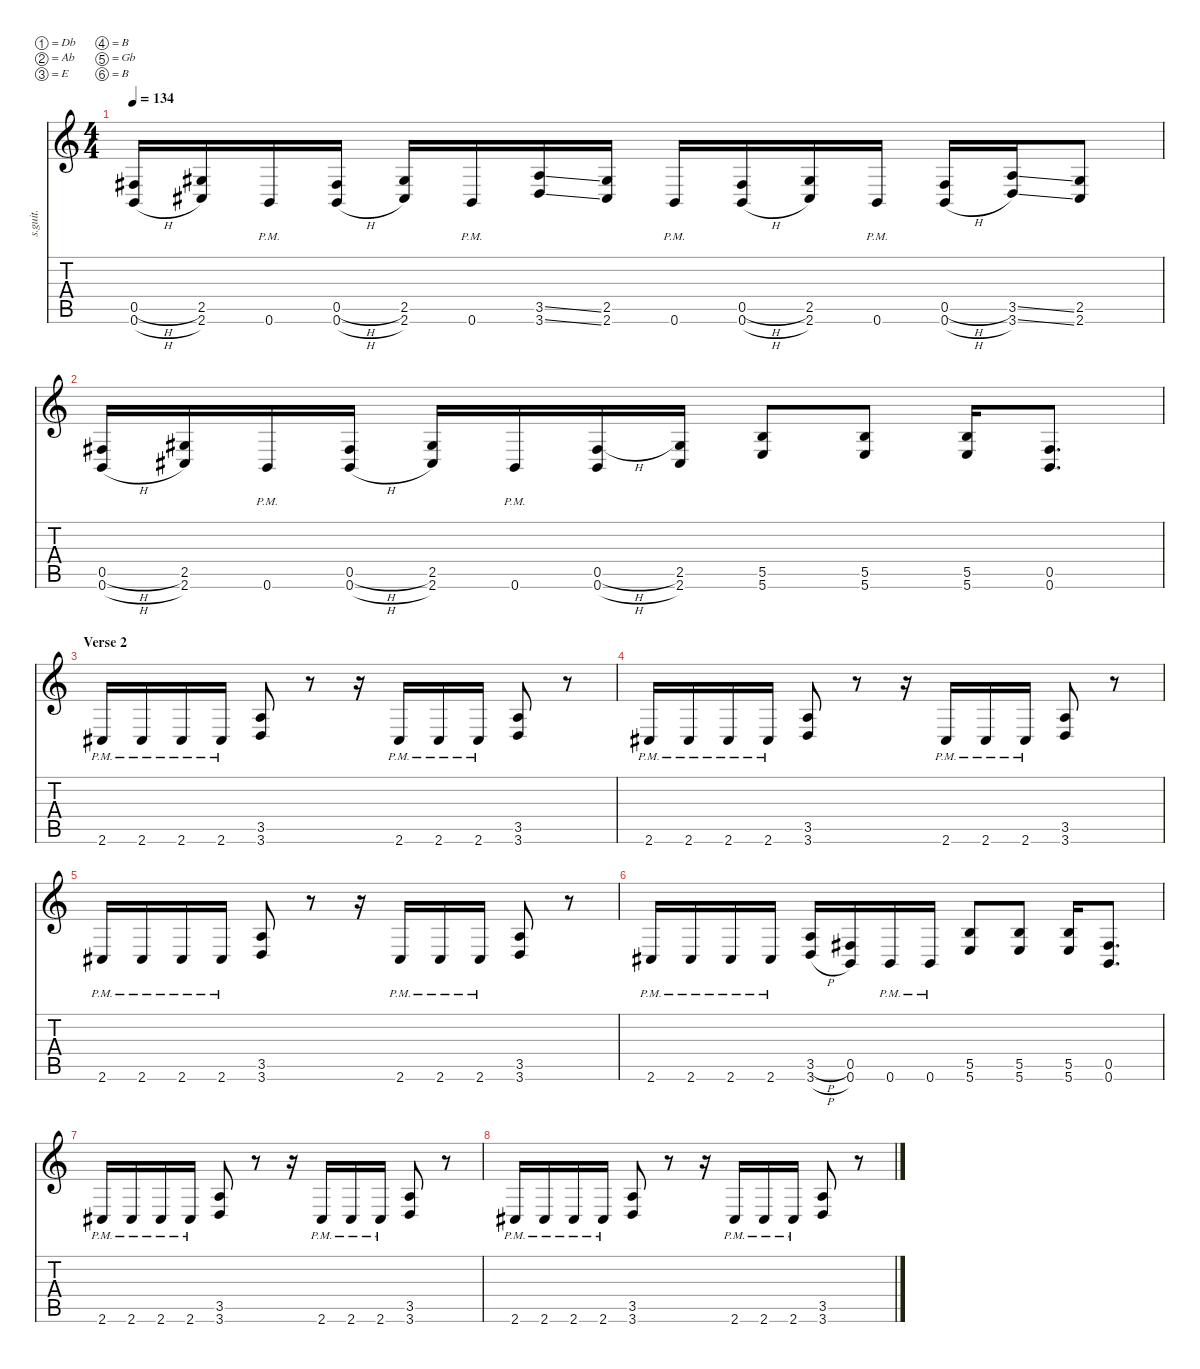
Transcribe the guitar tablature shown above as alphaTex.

\defaultSystemsLayout 4
\hideDynamics
\bracketExtendMode nobrackets
\track ("Jim Root" "s.guit.") {instrument distortionguitar}
\staff {score tabs}
\tuning (Db4 Ab3 E3 B2 Gb2 B1)
\ts (4 4)
\tempo 134
\clef g2
\ks c
(0.5{h acc #} 0.6{h}).16{dy f} (2.5{acc #} 2.6{acc #}).16 0.6{pm}.16 (0.5{h acc #} 0.6{h}).16 (2.5{acc #} 2.6{acc #}).16 0.6{pm}.16 (3.5{ss} 3.6{ss}).16 (2.5{acc #} 2.6{acc #}).16 0.6{pm}.16 (0.5{h acc #} 0.6{h}).16 (2.5{acc #} 2.6{acc #}).16 0.6{pm}.16 (0.5{h acc #} 0.6{h}).16 (3.5{ss} 3.6{ss}).16 (2.5{acc #} 2.6{acc #}).8 |
(0.5{h acc #} 0.6{h}).16 (2.5{acc #} 2.6{acc #}).16 0.6{pm}.16 (0.5{h acc #} 0.6{h}).16 (2.5{acc #} 2.6{acc #}).16 0.6{pm}.16 (0.6{h} 0.5{h acc #}).16 (2.6{acc #} 2.5{acc #}).16 (5.5 5.6).8 (5.5 5.6).8 (5.5 5.6).16 (0.5{acc #} 0.6).8{d} |
\section ("" "Verse 2")
2.6{pm acc #}.16 2.6{pm acc #}.16 2.6{pm acc #}.16 2.6{pm acc #}.16 (3.5 3.6).8 r.8 r.16 2.6{pm acc #}.16 2.6{pm acc #}.16 2.6{pm acc #}.16 (3.5 3.6).8 r.8 |
2.6{pm acc #}.16 2.6{pm acc #}.16 2.6{pm acc #}.16 2.6{pm acc #}.16 (3.5 3.6).8 r.8 r.16 2.6{pm acc #}.16 2.6{pm acc #}.16 2.6{pm acc #}.16 (3.5 3.6).8 r.8 |
2.6{pm acc #}.16 2.6{pm acc #}.16 2.6{pm acc #}.16 2.6{pm acc #}.16 (3.5 3.6).8 r.8 r.16 2.6{pm acc #}.16 2.6{pm acc #}.16 2.6{pm acc #}.16 (3.5 3.6).8 r.8 |
2.6{pm acc #}.16 2.6{pm acc #}.16 2.6{pm acc #}.16 2.6{pm acc #}.16 (3.5{h} 3.6{h}).16 (0.5{acc #} 0.6).16 0.6{pm}.16 0.6{pm}.16 (5.5 5.6).8 (5.5 5.6).8 (5.5 5.6).16 (0.5{acc #} 0.6).8{d} |
2.6{pm acc #}.16 2.6{pm acc #}.16 2.6{pm acc #}.16 2.6{pm acc #}.16 (3.5 3.6).8 r.8 r.16 2.6{pm acc #}.16 2.6{pm acc #}.16 2.6{pm acc #}.16 (3.5 3.6).8 r.8 |
2.6{pm acc #}.16 2.6{pm acc #}.16 2.6{pm acc #}.16 2.6{pm acc #}.16 (3.5 3.6).8 r.8 r.16 2.6{pm acc #}.16 2.6{pm acc #}.16 2.6{pm acc #}.16 (3.5 3.6).8 r.8
